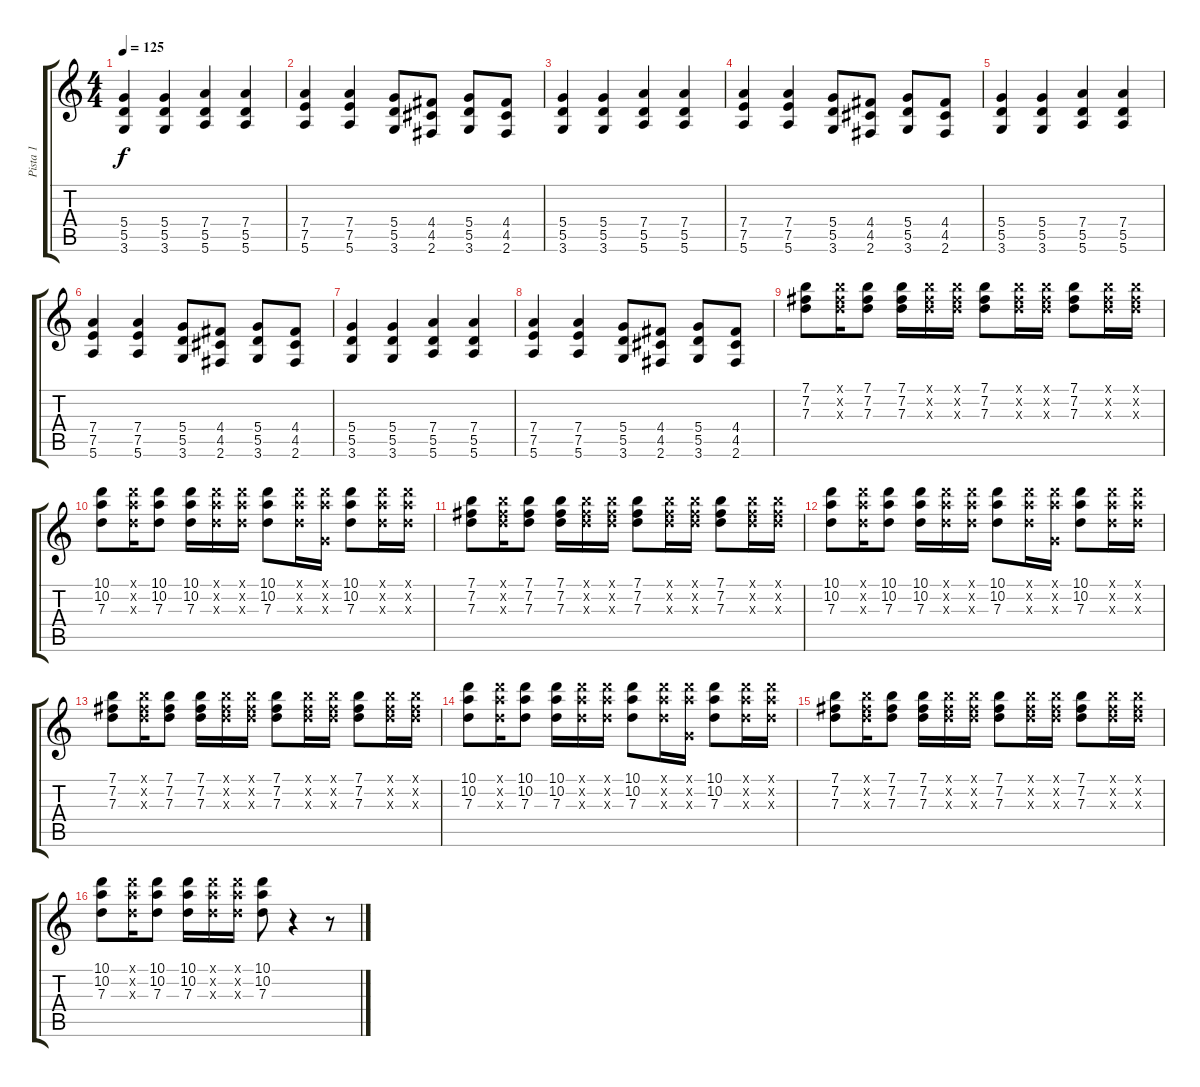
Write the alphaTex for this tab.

\track ("Pista 1" "Pista 1") {instrument acousticguitarsteel}
\staff {score tabs}
\tuning (E4 B3 G3 D3 A2 E2) {hide}
\ts (4 4)
\tempo 125
\clef g2
\ks c
(5.4 5.5 3.6).4{dy f} (5.4 5.5 3.6).4 (7.4 5.5 5.6).4 (7.4 5.5 5.6).4 |
(7.4 7.5 5.6).4 (7.4 7.5 5.6).4 (5.4 5.5 3.6).8 (4.4 4.5 2.6).8 (5.4 5.5 3.6).8 (4.4 4.5 2.6).8 |
(5.4 5.5 3.6).4 (5.4 5.5 3.6).4 (7.4 5.5 5.6).4 (7.4 5.5 5.6).4 |
(7.4 7.5 5.6).4 (7.4 7.5 5.6).4 (5.4 5.5 3.6).8 (4.4 4.5 2.6).8 (5.4 5.5 3.6).8 (4.4 4.5 2.6).8 |
(5.4 5.5 3.6).4 (5.4 5.5 3.6).4 (7.4 5.5 5.6).4 (7.4 5.5 5.6).4 |
(7.4 7.5 5.6).4 (7.4 7.5 5.6).4 (5.4 5.5 3.6).8 (4.4 4.5 2.6).8 (5.4 5.5 3.6).8 (4.4 4.5 2.6).8 |
(5.4 5.5 3.6).4 (5.4 5.5 3.6).4 (7.4 5.5 5.6).4 (7.4 5.5 5.6).4 |
(7.4 7.5 5.6).4 (7.4 7.5 5.6).4 (5.4 5.5 3.6).8 (4.4 4.5 2.6).8 (5.4 5.5 3.6).8 (4.4 4.5 2.6).8 |
(7.1 7.2 7.3).8{instrument electricguitarclean} (7.1{x} 7.2{x} 7.3{x}).16 (7.1 7.2 7.3).8 (7.1 7.2 7.3).16 (7.1{x} 7.2{x} 7.3{x}).16 (7.1{x} 7.2{x} 7.3{x}).16 (7.1 7.2 7.3).8 (7.1{x} 7.2{x} 7.3{x}).16 (7.1{x} 7.2{x} 7.3{x}).16 (7.1 7.2 7.3).8 (7.1{x} 7.2{x} 7.3{x}).16 (7.1{x} 7.2{x} 7.3{x}).16 |
(10.1 10.2 7.3).8 (10.1{x} 10.2{x} 7.3{x}).16 (10.1 10.2 7.3).8 (10.1 10.2 7.3).16 (10.1{x} 10.2{x} 7.3{x}).16 (10.1{x} 10.2{x} 7.3{x}).16 (10.1 10.2 7.3).8 (10.1{x} 10.2{x} 7.3{x}).16 (10.1{x} 10.2{x} 0.3{x}).16 (10.1 10.2 7.3).8 (10.1{x} 10.2{x} 7.3{x}).16 (10.1{x} 10.2{x} 7.3{x}).16 |
(7.1 7.2 7.3).8{instrument electricguitarclean} (7.1{x} 7.2{x} 7.3{x}).16 (7.1 7.2 7.3).8 (7.1 7.2 7.3).16 (7.1{x} 7.2{x} 7.3{x}).16 (7.1{x} 7.2{x} 7.3{x}).16 (7.1 7.2 7.3).8 (7.1{x} 7.2{x} 7.3{x}).16 (7.1{x} 7.2{x} 7.3{x}).16 (7.1 7.2 7.3).8 (7.1{x} 7.2{x} 7.3{x}).16 (7.1{x} 7.2{x} 7.3{x}).16 |
(10.1 10.2 7.3).8 (10.1{x} 10.2{x} 7.3{x}).16 (10.1 10.2 7.3).8 (10.1 10.2 7.3).16 (10.1{x} 10.2{x} 7.3{x}).16 (10.1{x} 10.2{x} 7.3{x}).16 (10.1 10.2 7.3).8 (10.1{x} 10.2{x} 7.3{x}).16 (10.1{x} 10.2{x} 0.3{x}).16 (10.1 10.2 7.3).8 (10.1{x} 10.2{x} 7.3{x}).16 (10.1{x} 10.2{x} 7.3{x}).16 |
(7.1 7.2 7.3).8{instrument electricguitarclean} (7.1{x} 7.2{x} 7.3{x}).16 (7.1 7.2 7.3).8 (7.1 7.2 7.3).16 (7.1{x} 7.2{x} 7.3{x}).16 (7.1{x} 7.2{x} 7.3{x}).16 (7.1 7.2 7.3).8 (7.1{x} 7.2{x} 7.3{x}).16 (7.1{x} 7.2{x} 7.3{x}).16 (7.1 7.2 7.3).8 (7.1{x} 7.2{x} 7.3{x}).16 (7.1{x} 7.2{x} 7.3{x}).16 |
(10.1 10.2 7.3).8 (10.1{x} 10.2{x} 7.3{x}).16 (10.1 10.2 7.3).8 (10.1 10.2 7.3).16 (10.1{x} 10.2{x} 7.3{x}).16 (10.1{x} 10.2{x} 7.3{x}).16 (10.1 10.2 7.3).8 (10.1{x} 10.2{x} 7.3{x}).16 (10.1{x} 10.2{x} 0.3{x}).16 (10.1 10.2 7.3).8 (10.1{x} 10.2{x} 7.3{x}).16 (10.1{x} 10.2{x} 7.3{x}).16 |
(7.1 7.2 7.3).8{instrument electricguitarclean} (7.1{x} 7.2{x} 7.3{x}).16 (7.1 7.2 7.3).8 (7.1 7.2 7.3).16 (7.1{x} 7.2{x} 7.3{x}).16 (7.1{x} 7.2{x} 7.3{x}).16 (7.1 7.2 7.3).8 (7.1{x} 7.2{x} 7.3{x}).16 (7.1{x} 7.2{x} 7.3{x}).16 (7.1 7.2 7.3).8 (7.1{x} 7.2{x} 7.3{x}).16 (7.1{x} 7.2{x} 7.3{x}).16 |
(10.1 10.2 7.3).8 (10.1{x} 10.2{x} 7.3{x}).16 (10.1 10.2 7.3).8 (10.1 10.2 7.3).16 (10.1{x} 10.2{x} 7.3{x}).16 (10.1{x} 10.2{x} 7.3{x}).16 (10.1 10.2 7.3).8 r.4 r.8
